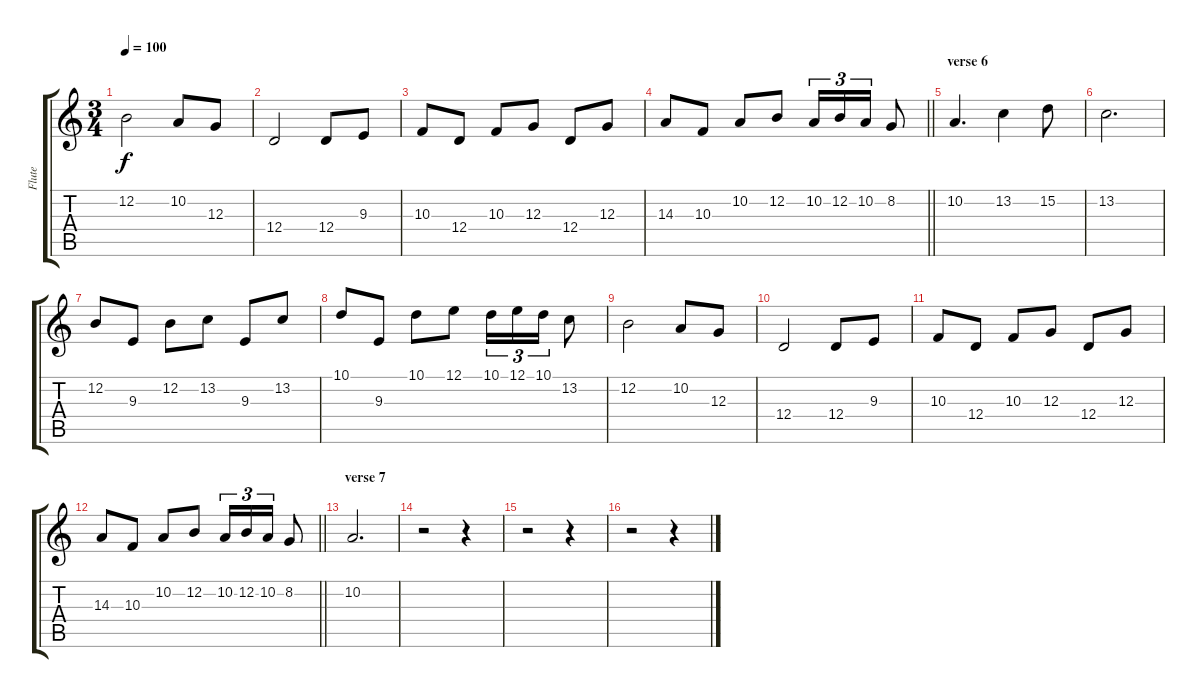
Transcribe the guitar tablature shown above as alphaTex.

\track ("Flute" "Flute") {instrument flute}
\staff {score tabs}
\tuning (E4 B3 G3 D3 A2 E2) {hide}
\ts (3 4)
\tempo 100
\clef g2
\ks c
12.2.2{dy f} 10.2.8 12.3.8 |
12.4.2 12.4.8 9.3.8 |
10.3.8 12.4.8 10.3.8 12.3.8 12.4.8 12.3.8 |
\barLineRight lightlight
14.3.8 10.3.8 10.2.8 12.2.8 10.2.16{tu (3 2)} 12.2.16{tu (3 2)} 10.2.16{tu (3 2)} 8.2.8 |
\section ("" "verse 6")
10.2.4{d} 13.2.4 15.2.8 |
13.2.2{d} |
12.2.8 9.3.8 12.2.8 13.2.8 9.3.8 13.2.8 |
10.1.8 9.3.8 10.1.8 12.1.8 10.1.16{tu (3 2)} 12.1.16{tu (3 2)} 10.1.16{tu (3 2)} 13.2.8 |
12.2.2 10.2.8 12.3.8 |
12.4.2 12.4.8 9.3.8 |
10.3.8 12.4.8 10.3.8 12.3.8 12.4.8 12.3.8 |
\barLineRight lightlight
14.3.8 10.3.8 10.2.8 12.2.8 10.2.16{tu (3 2)} 12.2.16{tu (3 2)} 10.2.16{tu (3 2)} 8.2.8 |
\section ("" "verse 7")
10.2.2{d} |
r.2 r.4 |
r.2 r.4 |
r.2 r.4
